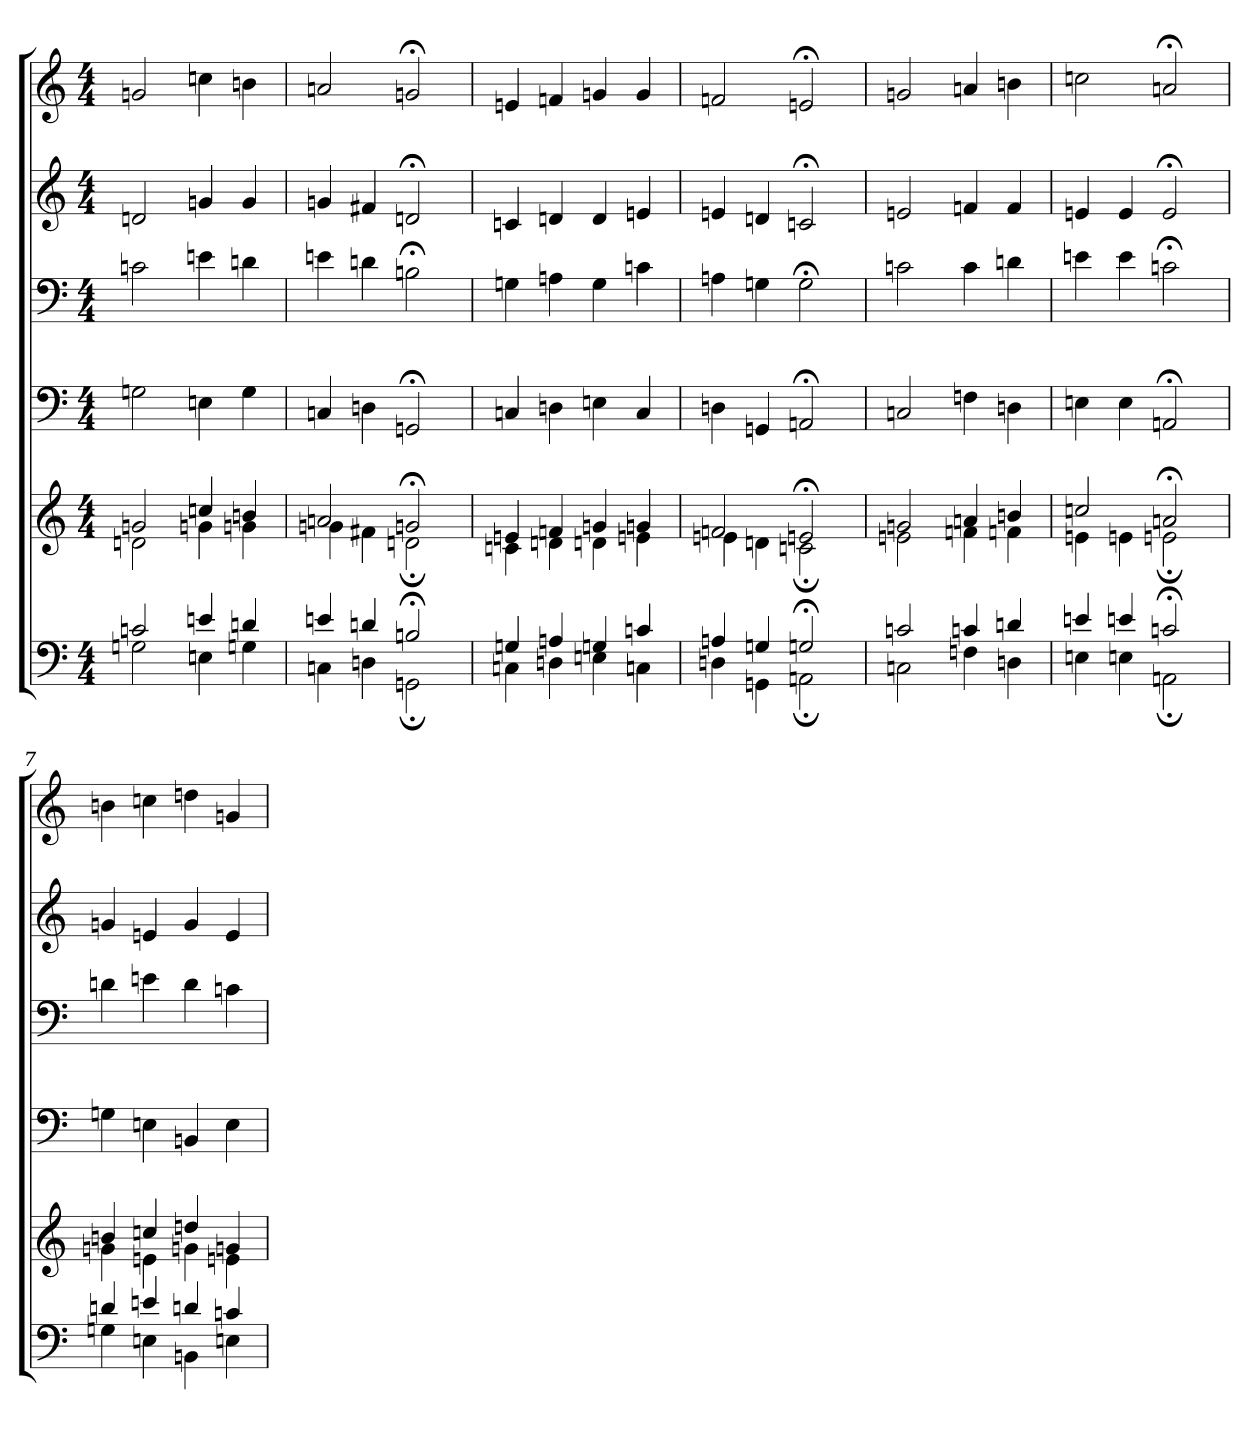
**kern	**kern	**kern	**kern	**kern	**kern
*part6	*part5	*part4	*part3	*part2	*part1
*staff6	*staff5	*staff4	*staff3	*staff2	*staff1
*clefF4	*clefG2	*clefF4	*clefF4	*clefG2	*clefG2
*k[]	*k[]	*k[]	*k[]	*k[]	*k[]
*M4/4	*M4/4	*M4/4	*M4/4	*M4/4	*M4/4
=1	=1	=1	=1	=1	=1
*^	*^	*	*	*	*
2cn/	2Gn\	2gn/	2dn\	2Gn\	2cn\	2dn/	2gn/
4en/	4En\	4ccn/	4gn\	4En\	4en\	4gn/	4ccn\
4dn/	4Gn\	4bn/	4gn\	4G\	4dn\	4g/	4bn\
=2	=2	=2	=2	=2	=2	=2	=2
4en/	4Cn\	2an/	4gn\	4Cn/	4en\	4gn/	2an/
4dn/	4Dn\	.	4f#X\	4Dn\	4dn\	4f#X/	.
2Bn;/	2GGn;\	2gn;/	2dn;\	2GGn;/	2Bn;\	2dn;/	2gn;/
=3	=3	=3	=3	=3	=3	=3	=3
4Gn/	4Cn\	4en/	4cn\	4Cn/	4Gn\	4cn/	4en/
4An/	4Dn\	4fn/	4dn\	4Dn\	4An\	4dn/	4fn/
4Gn/	4En\	4gn/	4dn\	4En\	4G\	4d/	4gn/
4cn/	4Cn\	4gn/	4en\	4C/	4cn\	4en/	4g/
=4	=4	=4	=4	=4	=4	=4	=4
4An/	4Dn\	2fn/	4en\	4Dn\	4An\	4en/	2fn/
4Gn/	4GGn\	.	4dn\	4GGn/	4Gn\	4dn/	.
2Gn;/	2AAn;\	2en;/	2cn;\	2AAn;/	2G;\	2cn;/	2en;/
=5	=5	=5	=5	=5	=5	=5	=5
2cn/	2Cn\	2gn/	2en\	2Cn/	2cn\	2en/	2gn/
4cn/	4Fn\	4an/	4fn\	4Fn\	4c\	4fn/	4an/
4dn/	4Dn\	4bn/	4fn\	4Dn\	4dn\	4f/	4bn\
=6	=6	=6	=6	=6	=6	=6	=6
4en/	4En\	2ccn/	4en\	4En\	4en\	4en/	2ccn\
4en/	4En\	.	4en\	4E\	4e\	4e/	.
2cn;/	2AAn;\	2an;/	2en;\	2AAn;/	2cn;\	2e;/	2an;/
!!LO:PB:g=z
=7	=7	=7	=7	=7	=7	=7	=7
4dn/	4Gn\	4bn/	4gn\	4Gn\	4dn\	4gn/	4bn\
4en/	4En\	4ccn/	4en\	4En\	4en\	4en/	4ccn\
4dn/	4BBn\	4ddn/	4gn\	4BBn/	4d\	4g/	4ddn\
4cn/	4En\	4gn/	4en\	4E\	4cn\	4e/	4gn/
*v	*v	*	*	*	*	*	*
*	*v	*v	*	*	*	*
=	=	=	=	=	=
*-	*-	*-	*-	*-	*-
